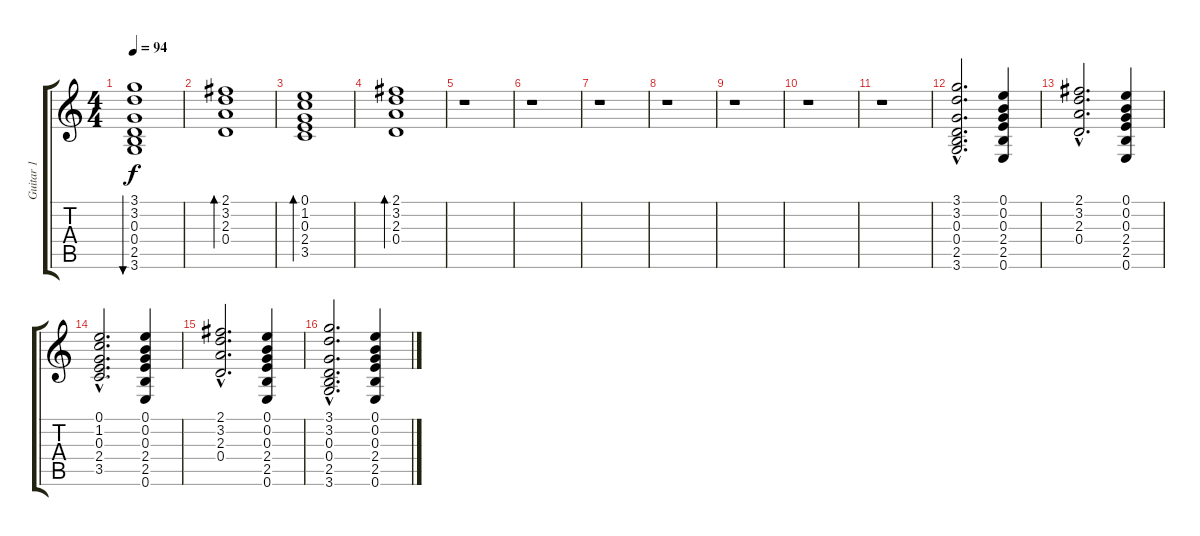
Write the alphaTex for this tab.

\track ("Guitar 1" "Guitar 1") {instrument acousticguitarsteel}
\staff {score tabs}
\tuning (E4 B3 G3 D3 A2 E2) {hide}
\ts (4 4)
\tempo 94
\clef g2
\ks c
(3.1 3.2 0.3 0.4 2.5 3.6).1{bu 120 dy f} |
(2.1 3.2 2.3 0.4).1{bd 120} |
(0.1 1.2 0.3 2.4 3.5).1{bd 120} |
(2.1 3.2 2.3 0.4).1{bd 120} |
r.1 |
r.1 |
r.1 |
r.1 |
r.1 |
r.1 |
r.1 |
(3.1{hac} 3.2{hac} 0.3{hac} 0.4{hac} 2.5{hac} 3.6{hac}).2{d} (0.1 0.2 0.3 2.4 2.5 0.6).4 |
(2.1{hac} 3.2{hac} 2.3{hac} 0.4{hac}).2{d} (0.1 0.2 0.3 2.4 2.5 0.6).4 |
(0.1{hac} 1.2{hac} 0.3{hac} 2.4{hac} 3.5{hac}).2{d} (0.1 0.2 0.3 2.4 2.5 0.6).4 |
(2.1{hac} 3.2{hac} 2.3{hac} 0.4{hac}).2{d} (0.1 0.2 0.3 2.4 2.5 0.6).4 |
(3.1{hac} 3.2{hac} 0.3{hac} 0.4{hac} 2.5{hac} 3.6{hac}).2{d} (0.1 0.2 0.3 2.4 2.5 0.6).4
